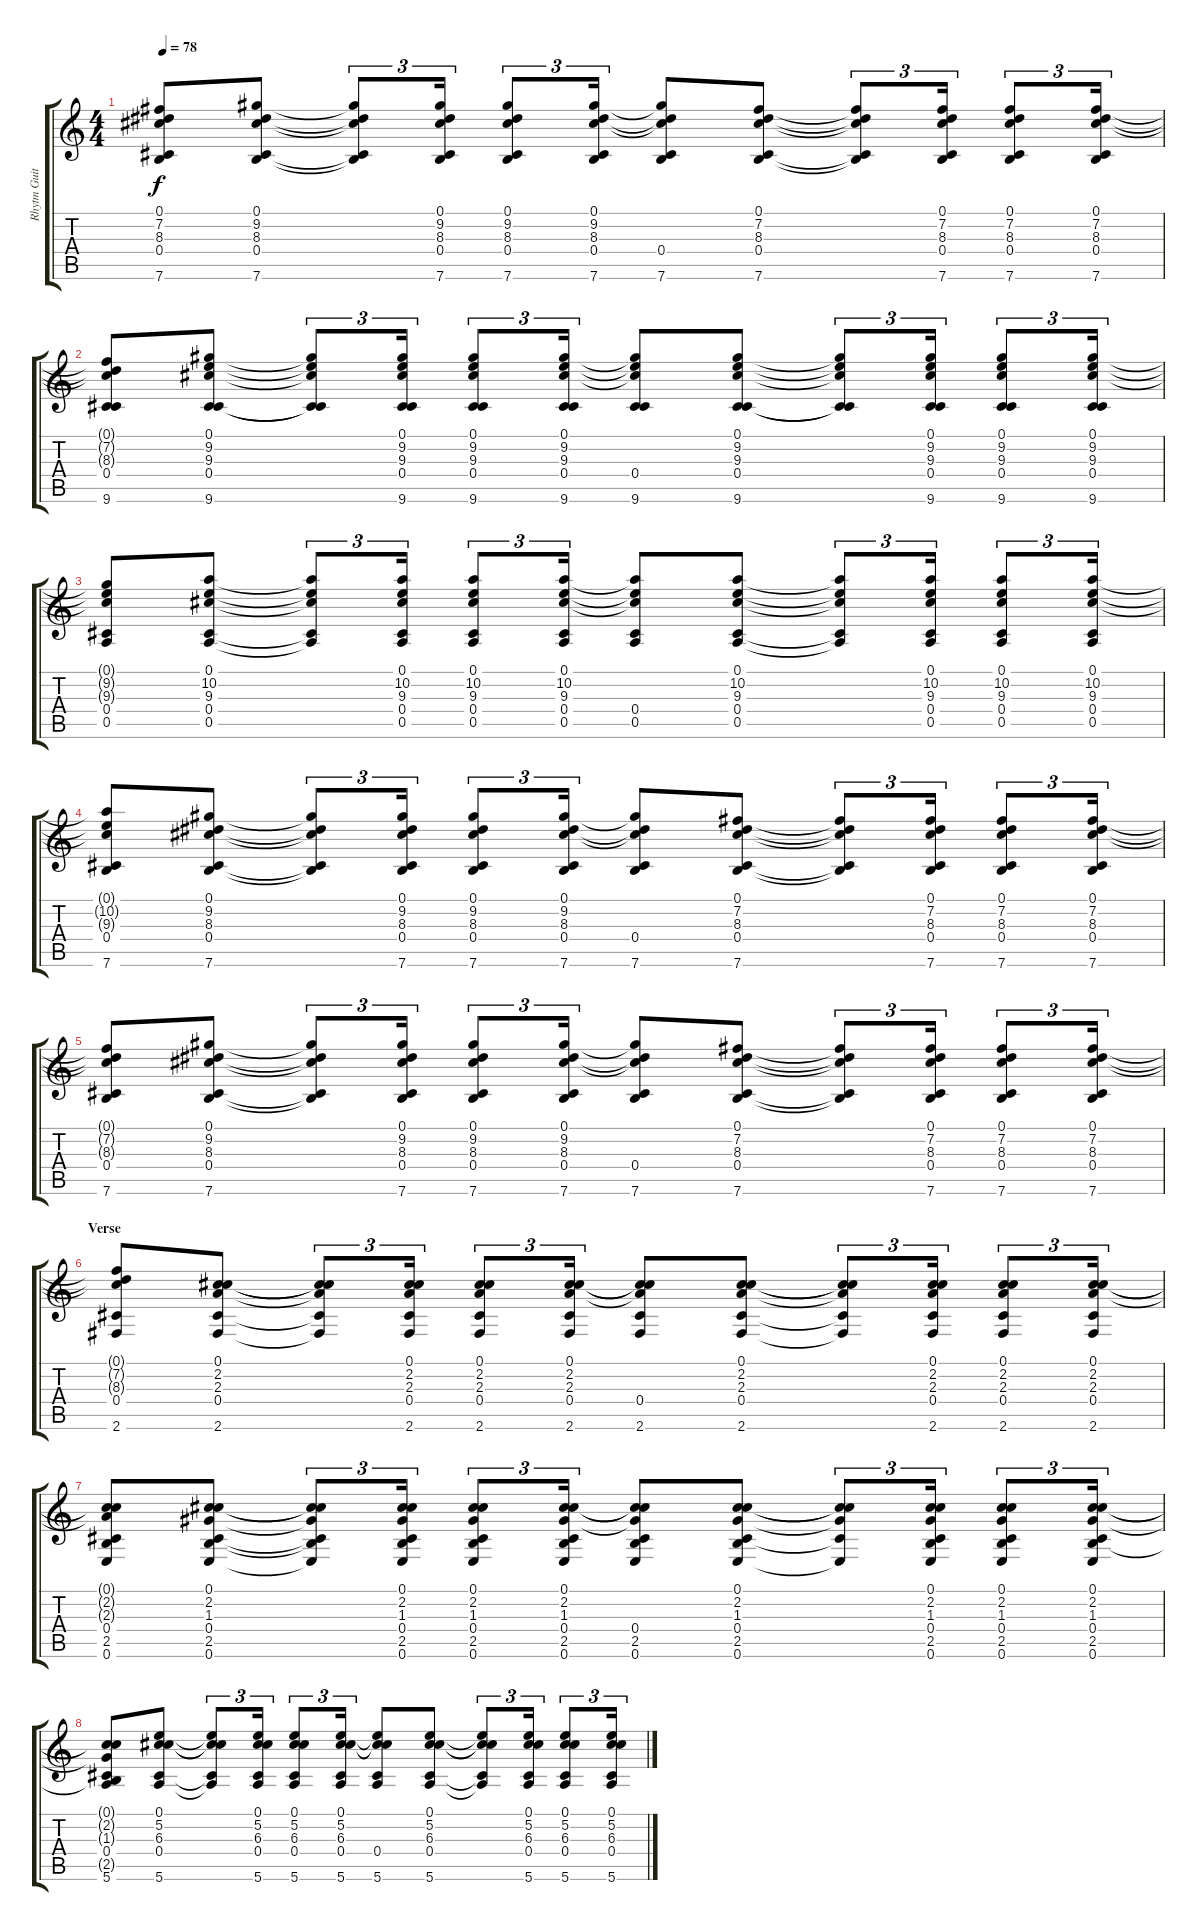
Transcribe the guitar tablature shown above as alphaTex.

\track ("Rhytm Guitar" "Rhytm Guit") {instrument acousticguitarsteel}
\staff {score tabs}
\tuning (Db4 B3 G3 Db3 A2 E2) {hide}
\ts (4 4)
\tempo 78
\clef g2
\ks c
(0.1{t} 7.2{t} 8.3{t} 0.4 7.6).8{dy f} (0.1 9.2 8.3 0.4 7.6).8 (0.1{t} 9.2{t} 8.3{t} 0.4{t} 7.6{t}).8{tu (3 2)} (0.1 9.2 8.3 0.4 7.6).16{tu (3 2)} (0.1 9.2 8.3 0.4 7.6).8{tu (3 2)} (0.1 9.2 8.3 0.4 7.6).16{tu (3 2)} (0.1{t} 9.2{t} 8.3{t} 0.4 7.6).8 (0.1 7.2 8.3 0.4 7.6).8 (0.1{t} 7.2{t} 8.3{t} 0.4{t} 7.6{t}).8{tu (3 2)} (0.1 7.2 8.3 0.4 7.6).16{tu (3 2)} (0.1 7.2 8.3 0.4 7.6).8{tu (3 2)} (0.1 7.2 8.3 0.4 7.6).16{tu (3 2)} |
(0.1{t} 7.2{t} 8.3{t} 0.4 9.6).8 (0.1 9.2 9.3 0.4 9.6).8 (0.1{t} 9.2{t} 9.3{t} 0.4{t} 9.6{t}).8{tu (3 2)} (0.1 9.2 9.3 0.4 9.6).16{tu (3 2)} (0.1 9.2 9.3 0.4 9.6).8{tu (3 2)} (0.1 9.2 9.3 0.4 9.6).16{tu (3 2)} (0.1{t} 9.2{t} 9.3{t} 0.4 9.6).8 (0.1 9.2 9.3 0.4 9.6).8 (0.1{t} 9.2{t} 9.3{t} 0.4{t} 9.6{t}).8{tu (3 2)} (0.1 9.2 9.3 0.4 9.6).16{tu (3 2)} (0.1 9.2 9.3 0.4 9.6).8{tu (3 2)} (0.1 9.2 9.3 0.4 9.6).16{tu (3 2)} |
(0.1{t} 9.2{t} 9.3{t} 0.4 0.5).8 (0.1 10.2 9.3 0.4 0.5).8 (0.1{t} 10.2{t} 9.3{t} 0.4{t} 0.5{t}).8{tu (3 2)} (0.1 10.2 9.3 0.4 0.5).16{tu (3 2)} (0.1 10.2 9.3 0.4 0.5).8{tu (3 2)} (0.1 10.2 9.3 0.4 0.5).16{tu (3 2)} (0.1{t} 10.2{t} 9.3{t} 0.4 0.5).8 (0.1 10.2 9.3 0.4 0.5).8 (0.1{t} 10.2{t} 9.3{t} 0.4{t} 0.5{t}).8{tu (3 2)} (0.1 10.2 9.3 0.4 0.5).16{tu (3 2)} (0.1 10.2 9.3 0.4 0.5).8{tu (3 2)} (0.1 10.2 9.3 0.4 0.5).16{tu (3 2)} |
(0.1{t} 10.2{t} 9.3{t} 0.4 7.6).8 (0.1 9.2 8.3 0.4 7.6).8 (0.1{t} 9.2{t} 8.3{t} 0.4{t} 7.6{t}).8{tu (3 2)} (0.1 9.2 8.3 0.4 7.6).16{tu (3 2)} (0.1 9.2 8.3 0.4 7.6).8{tu (3 2)} (0.1 9.2 8.3 0.4 7.6).16{tu (3 2)} (0.1{t} 9.2{t} 8.3{t} 0.4 7.6).8 (0.1 7.2 8.3 0.4 7.6).8 (0.1{t} 7.2{t} 8.3{t} 0.4{t} 7.6{t}).8{tu (3 2)} (0.1 7.2 8.3 0.4 7.6).16{tu (3 2)} (0.1 7.2 8.3 0.4 7.6).8{tu (3 2)} (0.1 7.2 8.3 0.4 7.6).16{tu (3 2)} |
(0.1{t} 7.2{t} 8.3{t} 0.4 7.6).8 (0.1 9.2 8.3 0.4 7.6).8 (0.1{t} 9.2{t} 8.3{t} 0.4{t} 7.6{t}).8{tu (3 2)} (0.1 9.2 8.3 0.4 7.6).16{tu (3 2)} (0.1 9.2 8.3 0.4 7.6).8{tu (3 2)} (0.1 9.2 8.3 0.4 7.6).16{tu (3 2)} (0.1{t} 9.2{t} 8.3{t} 0.4 7.6).8 (0.1 7.2 8.3 0.4 7.6).8 (0.1{t} 7.2{t} 8.3{t} 0.4{t} 7.6{t}).8{tu (3 2)} (0.1 7.2 8.3 0.4 7.6).16{tu (3 2)} (0.1 7.2 8.3 0.4 7.6).8{tu (3 2)} (0.1 7.2 8.3 0.4 7.6).16{tu (3 2)} |
\section ("" "Verse")
(0.1{t} 7.2{t} 8.3{t} 0.4 2.6).8 (0.1 2.2 2.3 0.4 2.6).8 (0.1{t} 2.2{t} 2.3{t} 0.4{t} 2.6{t}).8{tu (3 2)} (0.1 2.2 2.3 0.4 2.6).16{tu (3 2)} (0.1 2.2 2.3 0.4 2.6).8{tu (3 2)} (0.1 2.2 2.3 0.4 2.6).16{tu (3 2)} (0.1{t} 2.2{t} 2.3{t} 0.4 2.6).8 (0.1 2.2 2.3 0.4 2.6).8 (0.1{t} 2.2{t} 2.3{t} 0.4{t} 2.6{t}).8{tu (3 2)} (0.1 2.2 2.3 0.4 2.6).16{tu (3 2)} (0.1 2.2 2.3 0.4 2.6).8{tu (3 2)} (0.1 2.2 2.3 0.4 2.6).16{tu (3 2)} |
(0.1{t} 2.2{t} 2.3{t} 0.4 2.5 0.6).8 (0.1 2.2 1.3 0.4 2.5 0.6).8 (0.1{t} 2.2{t} 1.3{t} 0.4{t} 2.5{t} 0.6{t}).8{tu (3 2)} (0.1 2.2 1.3 0.4 2.5 0.6).16{tu (3 2)} (0.1 2.2 1.3 0.4 2.5 0.6).8{tu (3 2)} (0.1 2.2 1.3 0.4 2.5 0.6).16{tu (3 2)} (0.1{t} 2.2{t} 1.3{t} 0.4 2.5 0.6).8 (0.1 2.2 1.3 0.4 2.5 0.6).8 (0.1{t} 2.2{t} 1.3{t} 0.4{t} 0.6{t}).8{tu (3 2)} (0.1 2.2 1.3 0.4 2.5 0.6).16{tu (3 2)} (0.1 2.2 1.3 0.4 2.5 0.6).8{tu (3 2)} (0.1 2.2 1.3 0.4 2.5 0.6).16{tu (3 2)} |
(0.1{t} 2.2{t} 1.3{t} 0.4 2.5{t} 5.6).8 (0.1 5.2 6.3 0.4 5.6).8 (0.1{t} 5.2{t} 6.3{t} 0.4{t} 5.6{t}).8{tu (3 2)} (0.1 5.2 6.3 0.4 5.6).16{tu (3 2)} (0.1 5.2 6.3 0.4 5.6).8{tu (3 2)} (0.1 5.2 6.3 0.4 5.6).16{tu (3 2)} (0.1{t} 5.2{t} 6.3{t} 0.4 5.6).8 (0.1 5.2 6.3 0.4 5.6).8 (0.1{t} 5.2{t} 6.3{t} 0.4{t} 5.6{t}).8{tu (3 2)} (0.1 5.2 6.3 0.4 5.6).16{tu (3 2)} (0.1 5.2 6.3 0.4 5.6).8{tu (3 2)} (0.1 5.2 6.3 0.4 5.6).16{tu (3 2)}
